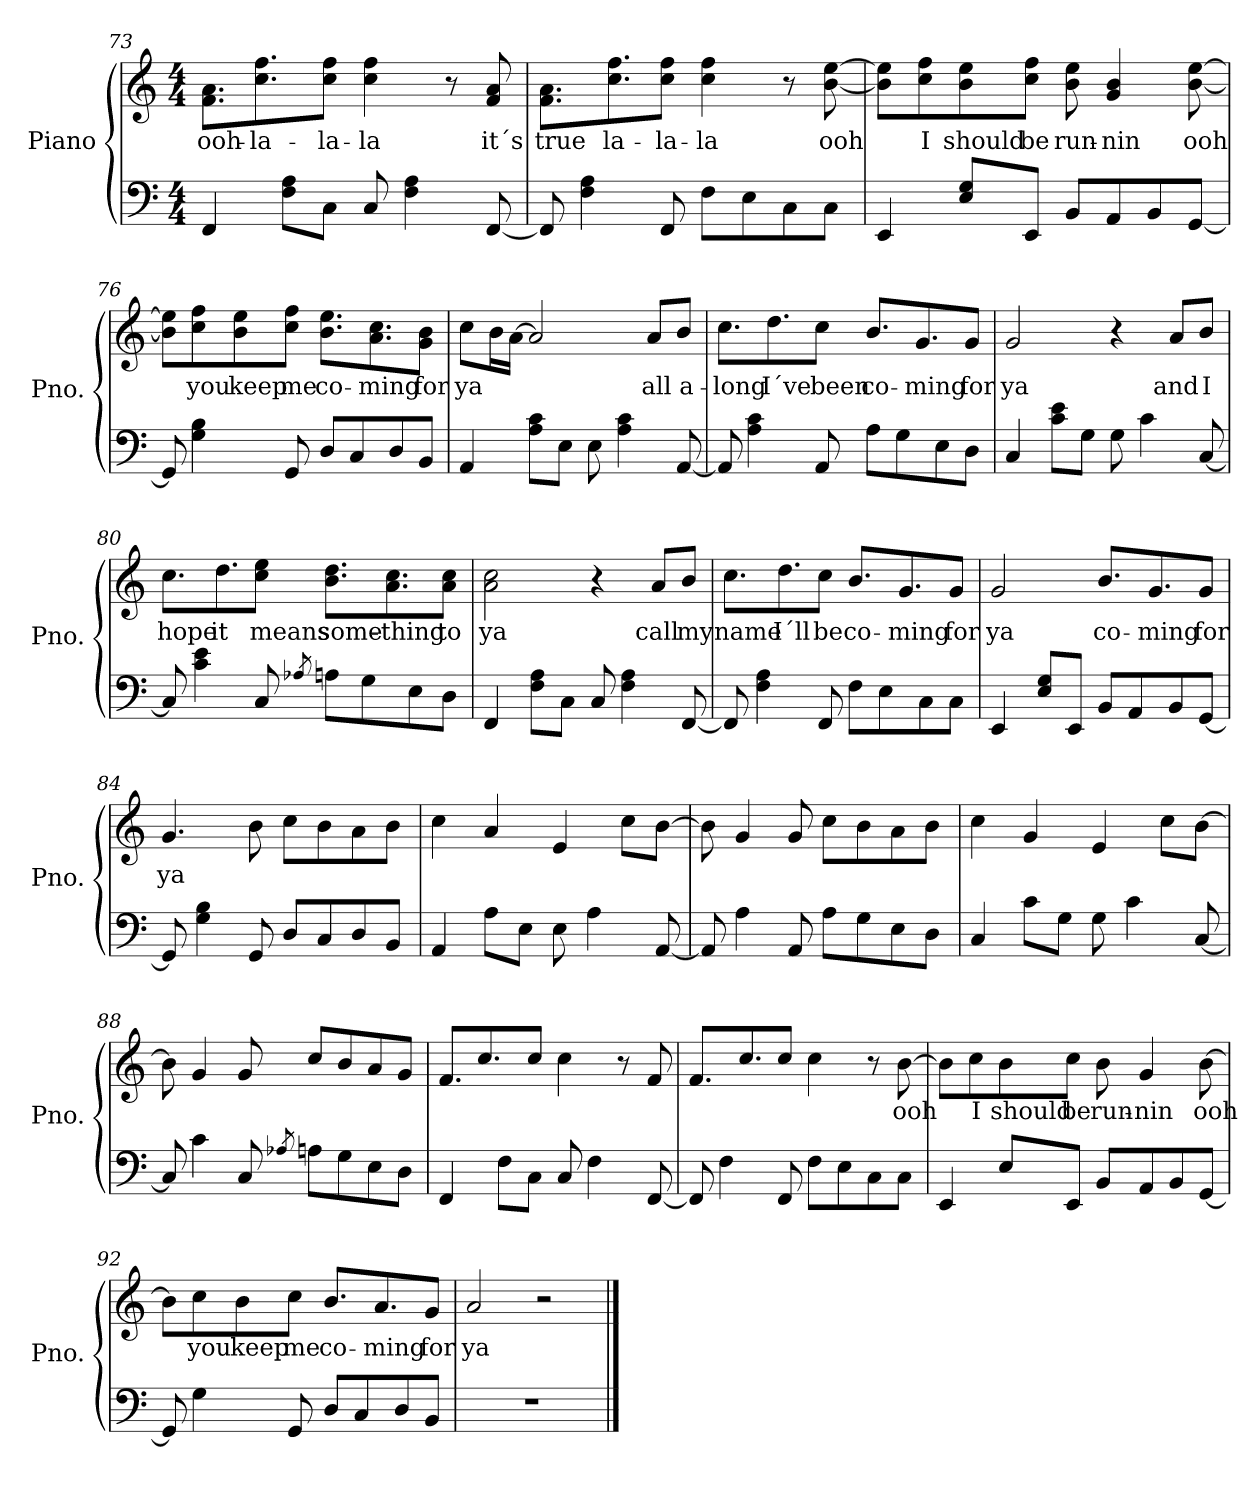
**kern	**kern	**text
*part1	*part1	*part1
*staff2	*staff1	*staff1
*I"Piano	*	*
*I'Pno.	*	*
*clefF4	*clefG2	*
*k[]	*k[]	*
*M4/4	*M4/4	*
=73	=73	=73
!	!	!LO:LY:b
4FF/	8.f\ 8.a\L	ooh-
!	!	!LO:LY:b
.	8.cc\ 8.ff\	-la-
8F\ 8A\L	.	.
!	!	!LO:LY:b
8C\J	8cc\ 8ff\J	-la-
!	!	!LO:LY:b
8C/	4cc\ 4ff\	-la
4F\ 4A\	.	.
.	8r	.
!	!	!LO:LY:b
[8FF/	8f/ 8a/	it´s
!!LO:LB:g=z
=74	=74	=74
!	!	!LO:LY:b
8FF/]	8.f\ 8.a\L	true
4F\ 4A\	.	.
!	!	!LO:LY:b
.	8.cc\ 8.ff\	la-
!	!	!LO:LY:b
8FF/	8cc\ 8ff\J	-la-
!	!	!LO:LY:b
8F\L	4cc\ 4ff\	-la
8E\	.	.
8C\	8r	.
!	!	!LO:LY:b
8C\J	[8b\ [8ee\	ooh
=75	=75	=75
4EE/	8b\] 8ee\]L	.
!	!	!LO:LY:b
.	8cc\ 8ff\	I
!	!	!LO:LY:b
8E/ 8G/L	8b\ 8ee\	should
!	!	!LO:LY:b
8EE/J	8cc\ 8ff\J	be
!	!	!LO:LY:b
8BB/L	8b\ 8ee\	run-
!	!	!LO:LY:b
8AA/	4g/ 4b/	-nin
8BB/	.	.
!	!	!LO:LY:b
[8GG/J	[8b\ [8ee\	ooh
=76	=76	=76
8GG/]	8b\] 8ee\]L	.
!	!	!LO:LY:b
4G\ 4B\	8cc\ 8ff\	you
!	!	!LO:LY:b
.	8b\ 8ee\	keep
!	!	!LO:LY:b
8GG/	8cc\ 8ff\J	me
!	!	!LO:LY:b
8D/L	8.b\ 8.ee\L	co-
8C/	.	.
!	!	!LO:LY:b
.	8.a\ 8.cc\	-ming
8D/	.	.
!	!	!LO:LY:b
8BB/J	8g\ 8b\J	for
=77	=77	=77
!	!	!LO:LY:b
4AA/	8cc\L	ya
.	16b\L	.
.	[16a\JJ	.
8A\ 8c\L	2a/]	.
8E\J	.	.
8E\	.	.
4A\ 4c\	.	.
!	!	!LO:LY:b
.	8a/L	all
!	!	!LO:LY:b
[8AA/	8b/J	a-
!!LO:LB:g=z
=78	=78	=78
!	!	!LO:LY:b
8AA/]	8.cc\L	-long
4A\ 4c\	.	.
!	!	!LO:LY:b
.	8.dd\	I´ve
!	!	!LO:LY:b
8AA/	8cc\J	been
!	!	!LO:LY:b
8A\L	8.b/L	co-
8G\	.	.
!	!	!LO:LY:b
.	8.g/	-ming
8E\	.	.
!	!	!LO:LY:b
8D\J	8g/J	for
=79	=79	=79
!	!	!LO:LY:b
4C/	2g/	ya
8c\ 8e\L	.	.
8G\J	.	.
8G\	4r	.
4c\	.	.
!	!	!LO:LY:b
.	8a/L	and
!	!	!LO:LY:b
[8C/	8b/J	I
=80	=80	=80
!	!	!LO:LY:b
8C/]	8.cc\L	hope
4c\ 4e\	.	.
!	!	!LO:LY:b
.	8.dd\	it
!	!	!LO:LY:b
8C/	8cc\ 8ee\J	means
8qA-X/	.	.
!	!	!LO:LY:b
8An\L	8.b\ 8.dd\L	some-
8G\	.	.
!	!	!LO:LY:b
.	8.a\ 8.cc\	-thing
8E\	.	.
!	!	!LO:LY:b
8D\J	8a\ 8cc\J	to
=81	=81	=81
!	!	!LO:LY:b
4FF/	2a\ 2cc\	ya
8F\ 8A\L	.	.
8C\J	.	.
8C/	4r	.
4F\ 4A\	.	.
!	!	!LO:LY:b
.	8a/L	call
!	!	!LO:LY:b
[8FF/	8b/J	my
!!LO:LB:g=z
=82	=82	=82
!	!	!LO:LY:b
8FF/]	8.cc\L	name
4F\ 4A\	.	.
!	!	!LO:LY:b
.	8.dd\	I´ll
!	!	!LO:LY:b
8FF/	8cc\J	be
!	!	!LO:LY:b
8F\L	8.b/L	co-
8E\	.	.
!	!	!LO:LY:b
.	8.g/	-ming
8C\	.	.
!	!	!LO:LY:b
8C\J	8g/J	for
=83	=83	=83
!	!	!LO:LY:b
4EE/	2g/	ya
8E/ 8G/L	.	.
8EE/J	.	.
!	!	!LO:LY:b
8BB/L	8.b/L	co-
8AA/	.	.
!	!	!LO:LY:b
.	8.g/	-ming
8BB/	.	.
!	!	!LO:LY:b
[8GG/J	8g/J	for
=84	=84	=84
!	!	!LO:LY:b
8GG/]	4.g/	ya
4G\ 4B\	.	.
8GG/	8b\	.
8D/L	8cc\L	.
8C/	8b\	.
8D/	8a\	.
8BB/J	8b\J	.
=85	=85	=85
4AA/	4cc\	.
8A\L	4a/	.
8E\J	.	.
8E\	4e/	.
4A\	.	.
.	8cc\L	.
[8AA/	[8b\J	.
=86	=86	=86
8AA/]	8b\]	.
4A\	4g/	.
8AA/	8g/	.
8A\L	8cc\L	.
8G\	8b\	.
8E\	8a\	.
8D\J	8b\J	.
!!LO:PB:g=z
=87	=87	=87
4C/	4cc\	.
8c\L	4g/	.
8G\J	.	.
8G\	4e/	.
4c\	.	.
.	8cc\L	.
[8C/	[8b\J	.
=88	=88	=88
8C/]	8b\]	.
4c\	4g/	.
8C/	8g/	.
8qA-X/	.	.
8An\L	8cc/L	.
8G\	8b/	.
8E\	8a/	.
8D\J	8g/J	.
=89	=89	=89
4FF/	8.f/L	.
.	8.cc/	.
8F\L	.	.
8C\J	8cc/J	.
8C/	4cc\	.
4F\	.	.
.	8r	.
[8FF/	8f/	.
=90	=90	=90
8FF/]	8.f/L	.
4F\	.	.
.	8.cc/	.
8FF/	8cc/J	.
8F\L	4cc\	.
8E\	.	.
8C\	8r	.
!	!	!LO:LY:b
8C\J	[8b\	ooh
!!LO:LB:g=z
=91	=91	=91
4EE/	8b\L]	.
!	!	!LO:LY:b
.	8cc\	I
!	!	!LO:LY:b
8E/L	8b\	should
!	!	!LO:LY:b
8EE/J	8cc\J	be
!	!	!LO:LY:b
8BB/L	8b\	run-
!	!	!LO:LY:b
8AA/	4g/	-nin
8BB/	.	.
!	!	!LO:LY:b
[8GG/J	[8b\	ooh
=92	=92	=92
8GG/]	8b\L]	.
!	!	!LO:LY:b
4G\	8cc\	you
!	!	!LO:LY:b
.	8b\	keep
!	!	!LO:LY:b
8GG/	8cc\J	me
!	!	!LO:LY:b
8D/L	8.b/L	co-
8C/	.	.
!	!	!LO:LY:b
.	8.a/	-ming
8D/	.	.
!	!	!LO:LY:b
8BB/J	8g/J	for
=93	=93	=93
!	!	!LO:LY:b
1r	2a/	ya
.	2r	.
==	==	==
*-	*-	*-
